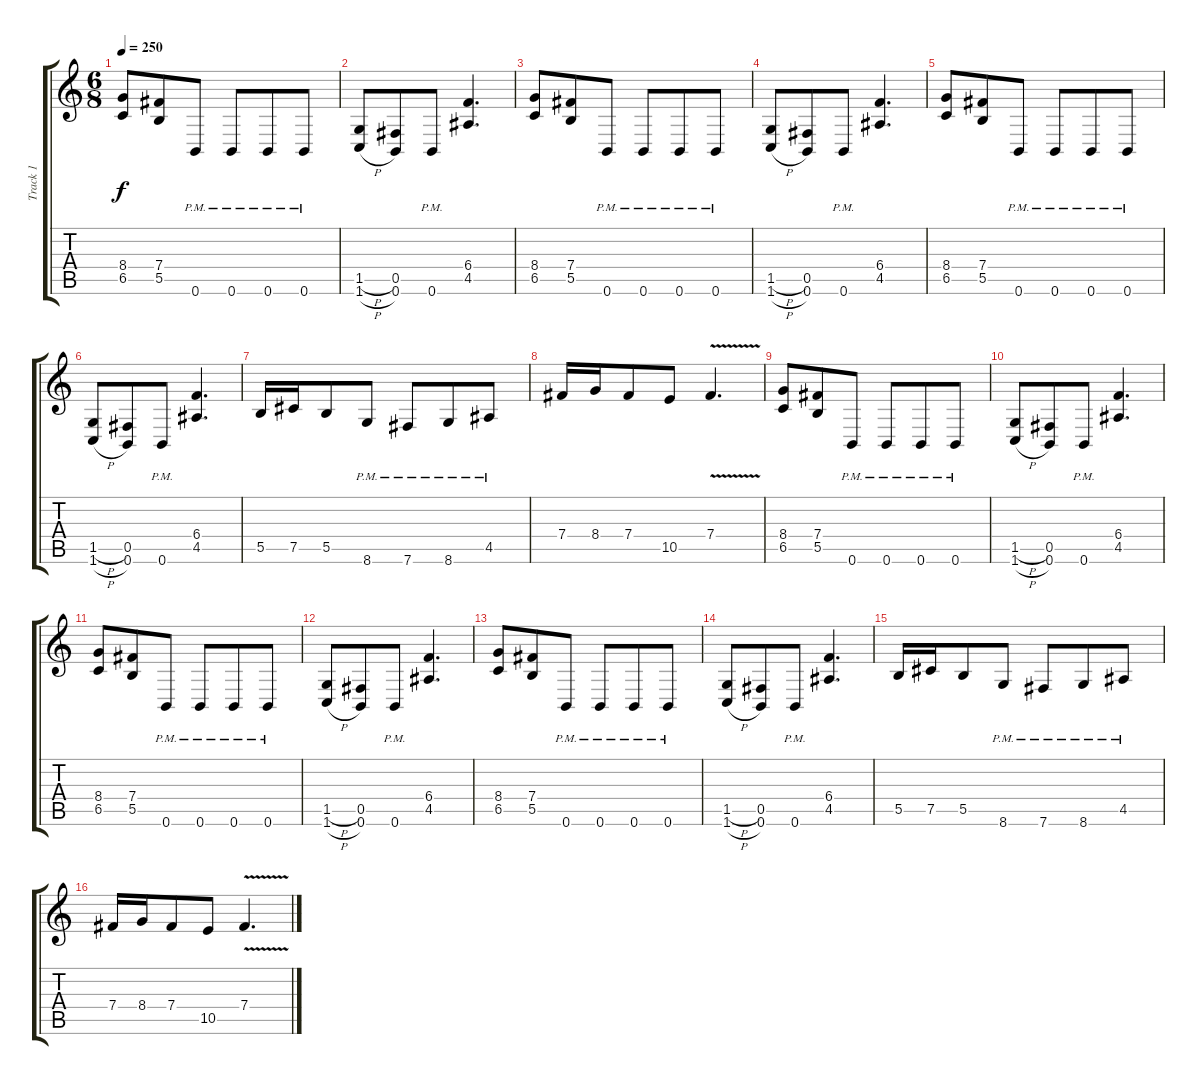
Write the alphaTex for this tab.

\track ("Track 1" "Track 1") {instrument distortionguitar}
\staff {score tabs}
\tuning (Db4 Ab3 E3 B2 Gb2 B1) {hide}
\ts (6 8)
\tempo 250
\clef g2
\ks c
(8.4 6.5).8{dy f} (7.4 5.5).8 0.6{pm}.8 0.6{pm}.8 0.6{pm}.8 0.6{pm}.8 |
(1.5{h} 1.6{h}).8 (0.5 0.6).8 0.6{pm}.8 (6.4 4.5).4{d} |
(8.4 6.5).8 (7.4 5.5).8 0.6{pm}.8 0.6{pm}.8 0.6{pm}.8 0.6{pm}.8 |
(1.5{h} 1.6{h}).8 (0.5 0.6).8 0.6{pm}.8 (6.4 4.5).4{d} |
(8.4 6.5).8 (7.4 5.5).8 0.6{pm}.8 0.6{pm}.8 0.6{pm}.8 0.6{pm}.8 |
(1.5{h} 1.6{h}).8 (0.5 0.6).8 0.6{pm}.8 (6.4 4.5).4{d} |
5.5.16 7.5.16 5.5.8 8.6{pm}.8 7.6{pm}.8 8.6{pm}.8 4.5{pm}.8 |
7.4.16 8.4.16 7.4.8 10.5.8 7.4{v}.4{d} |
(8.4 6.5).8 (7.4 5.5).8 0.6{pm}.8 0.6{pm}.8 0.6{pm}.8 0.6{pm}.8 |
(1.5{h} 1.6{h}).8 (0.5 0.6).8 0.6{pm}.8 (6.4 4.5).4{d} |
(8.4 6.5).8 (7.4 5.5).8 0.6{pm}.8 0.6{pm}.8 0.6{pm}.8 0.6{pm}.8 |
(1.5{h} 1.6{h}).8 (0.5 0.6).8 0.6{pm}.8 (6.4 4.5).4{d} |
(8.4 6.5).8 (7.4 5.5).8 0.6{pm}.8 0.6{pm}.8 0.6{pm}.8 0.6{pm}.8 |
(1.5{h} 1.6{h}).8 (0.5 0.6).8 0.6{pm}.8 (6.4 4.5).4{d} |
5.5.16 7.5.16 5.5.8 8.6{pm}.8 7.6{pm}.8 8.6{pm}.8 4.5{pm}.8 |
7.4.16 8.4.16 7.4.8 10.5.8 7.4{v}.4{d}
